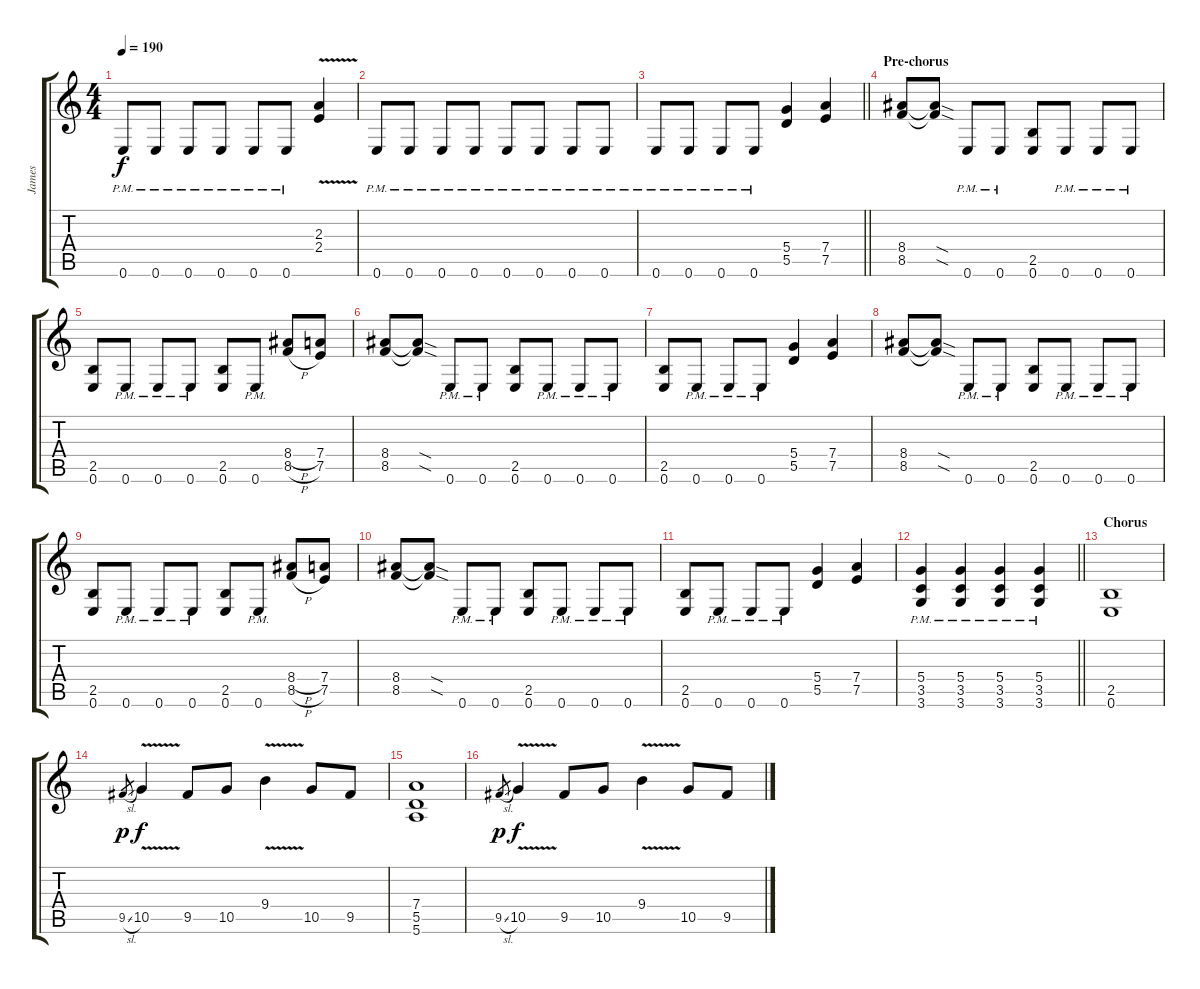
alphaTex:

\track ("James" "James") {instrument distortionguitar}
\staff {score tabs}
\tuning (E4 B3 G3 D3 A2 E2) {hide}
\ts (4 4)
\tempo 190
\clef g2
\ks c
0.6{pm}.8{dy f} 0.6{pm}.8 0.6{pm}.8 0.6{pm}.8 0.6{pm}.8 0.6{pm}.8 (2.3{v} 2.4{v}).4 |
0.6{pm}.8 0.6{pm}.8 0.6{pm}.8 0.6{pm}.8 0.6{pm}.8 0.6{pm}.8 0.6{pm}.8 0.6{pm}.8 |
\barLineRight lightlight
0.6{pm}.8 0.6{pm}.8 0.6{pm}.8 0.6{pm}.8 (5.4 5.5).4 (7.4 7.5).4 |
\section ("" "Pre-chorus")
(8.4 8.5).8 (8.4{sod t} 8.5{sod t}).8 0.6{pm}.8 0.6{pm}.8 (2.5 0.6).8 0.6{pm}.8 0.6{pm}.8 0.6{pm}.8 |
(2.5 0.6).8 0.6{pm}.8 0.6{pm}.8 0.6{pm}.8 (2.5 0.6).8 0.6{pm}.8 (8.4{h} 8.5{h}).8 (7.4 7.5).8 |
(8.4 8.5).8 (8.4{sod t} 8.5{sod t}).8 0.6{pm}.8 0.6{pm}.8 (2.5 0.6).8 0.6{pm}.8 0.6{pm}.8 0.6{pm}.8 |
(2.5 0.6).8 0.6{pm}.8 0.6{pm}.8 0.6{pm}.8 (5.4 5.5).4 (7.4 7.5).4 |
(8.4 8.5).8 (8.4{sod t} 8.5{sod t}).8 0.6{pm}.8 0.6{pm}.8 (2.5 0.6).8 0.6{pm}.8 0.6{pm}.8 0.6{pm}.8 |
(2.5 0.6).8 0.6{pm}.8 0.6{pm}.8 0.6{pm}.8 (2.5 0.6).8 0.6{pm}.8 (8.4{h} 8.5{h}).8 (7.4 7.5).8 |
(8.4 8.5).8 (8.4{sod t} 8.5{sod t}).8 0.6{pm}.8 0.6{pm}.8 (2.5 0.6).8 0.6{pm}.8 0.6{pm}.8 0.6{pm}.8 |
(2.5 0.6).8 0.6{pm}.8 0.6{pm}.8 0.6{pm}.8 (5.4 5.5).4 (7.4 7.5).4 |
\barLineRight lightlight
(5.4{pm} 3.5{pm} 3.6{pm}).4 (5.4{pm} 3.5{pm} 3.6{pm}).4 (5.4{pm} 3.5{pm} 3.6{pm}).4 (5.4{pm} 3.5{pm} 3.6{pm}).4 |
\section ("" "Chorus")
(2.5 0.6).1 |
9.5{sl}.8{gr dy p} 10.5{v}.4{dy f} 9.5.8 10.5.8 9.4{v}.4 10.5.8 9.5.8 |
(7.4 5.5 5.6).1 |
9.5{sl}.8{gr dy p} 10.5{v}.4{dy f} 9.5.8 10.5.8 9.4{v}.4 10.5.8 9.5.8
